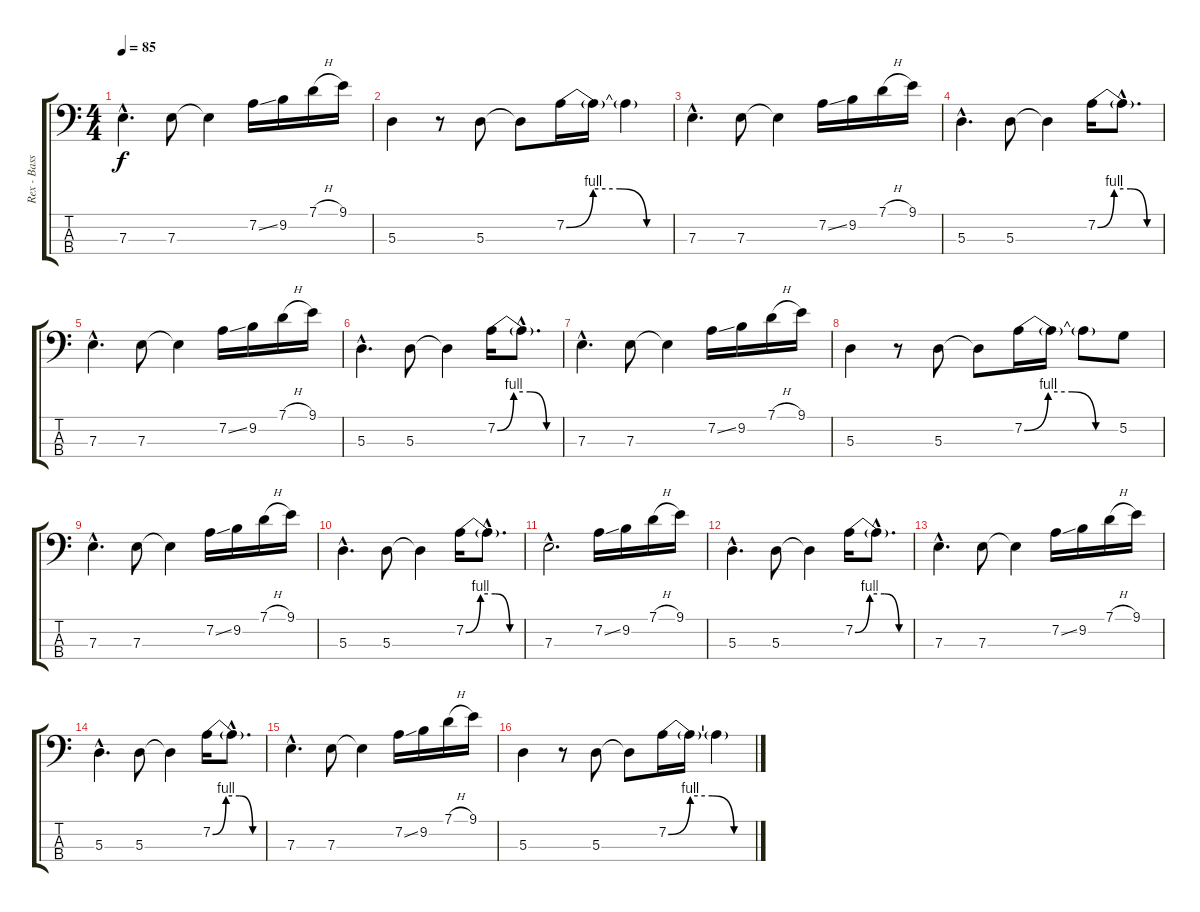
\track ("Rex - Bass" "Rex - Bass") {instrument fretlessbass}
\staff {score tabs}
\tuning (G2 D2 A1 E1) {hide}
\ts (4 4)
\tempo 85
\clef f4
\ks c
7.3{hac}.4{d dy f} 7.3.8 7.3{t}.4 7.2{ss}.16 9.2.16 7.1{h}.16 9.1.16 |
5.3.4 r.8 5.3.8 5.3{t}.8 7.2{be (custom 0 0 15 4 30 4 45 0 60 0)}.16 7.2{t}.16 7.2{t}.4 |
7.3{hac}.4{d} 7.3.8 7.3{t}.4 7.2{ss}.16 9.2.16 7.1{h}.16 9.1.16 |
5.3{hac}.4{d} 5.3.8 5.3{t}.4 7.2{be (custom 0 0 15 4 30 4 45 0 60 0)}.16 7.2{hac t}.8{d} |
7.3{hac}.4{d} 7.3.8 7.3{t}.4 7.2{ss}.16 9.2.16 7.1{h}.16 9.1.16 |
5.3{hac}.4{d} 5.3.8 5.3{t}.4 7.2{be (custom 0 0 15 4 30 4 45 0 60 0)}.16 7.2{hac t}.8{d} |
7.3{hac}.4{d} 7.3.8 7.3{t}.4 7.2{ss}.16 9.2.16 7.1{h}.16 9.1.16 |
5.3.4 r.8 5.3.8 5.3{t}.8 7.2{be (custom 0 0 15 4 30 4 45 0 60 0)}.16 7.2{t}.16 7.2{t}.8 5.2.8 |
7.3{hac}.4{d} 7.3.8 7.3{t}.4 7.2{ss}.16 9.2.16 7.1{h}.16 9.1.16 |
5.3{hac}.4{d} 5.3.8 5.3{t}.4 7.2{be (custom 0 0 15 4 30 4 45 0 60 0)}.16 7.2{hac t}.8{d} |
7.3{hac}.2{d} 7.2{ss}.16 9.2.16 7.1{h}.16 9.1.16 |
5.3{hac}.4{d} 5.3.8 5.3{t}.4 7.2{be (custom 0 0 15 4 30 4 45 0 60 0)}.16 7.2{hac t}.8{d} |
7.3{hac}.4{d} 7.3.8 7.3{t}.4 7.2{ss}.16 9.2.16 7.1{h}.16 9.1.16 |
5.3{hac}.4{d} 5.3.8 5.3{t}.4 7.2{be (custom 0 0 15 4 30 4 45 0 60 0)}.16 7.2{hac t}.8{d} |
7.3{hac}.4{d volume 7} 7.3.8 7.3{t}.4 7.2{ss}.16 9.2.16 7.1{h}.16 9.1.16 |
5.3.4 r.8 5.3.8 5.3{t}.8 7.2{be (custom 0 0 15 4 30 4 45 0 60 0)}.16 7.2{t}.16 7.2{t}.4
